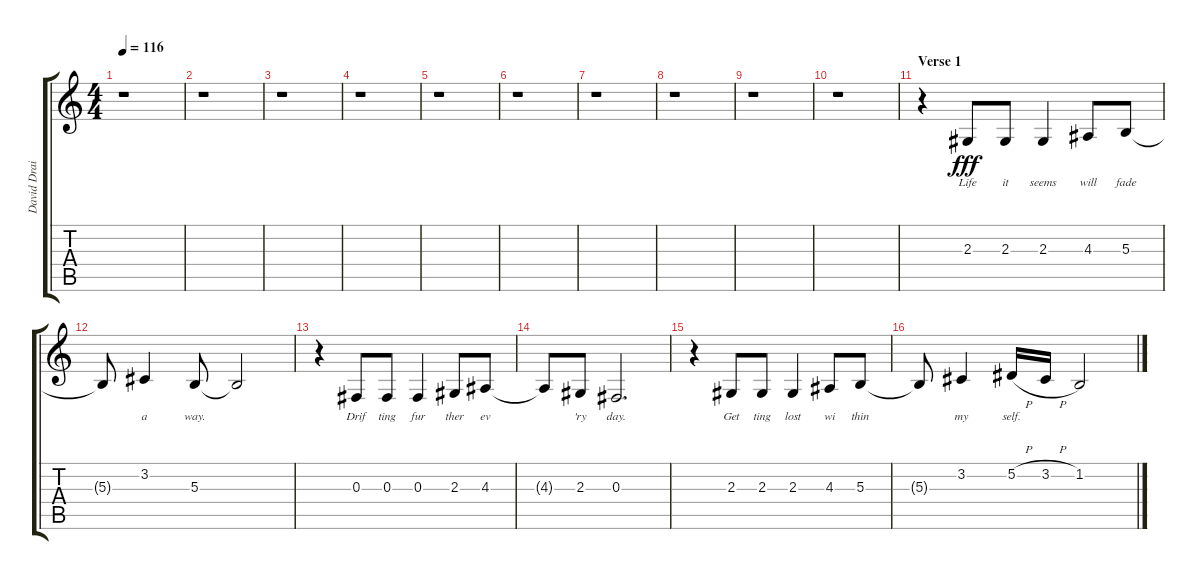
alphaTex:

\track ("David Draiman (Vocals)" "David Drai") {instrument clarinet}
\staff {score tabs}
\tuning (Eb4 Bb3 Gb3 Db3 Ab2 Eb2) {hide}
\ts (4 4)
\tempo 116
\clef g2
\ks c
r.1{dy fff} |
r.1 |
r.1 |
r.1 |
r.1 |
r.1 |
r.1 |
r.1 |
r.1 |
r.1 |
\section ("" "Verse 1")
r.4 2.3.8{lyrics (0 "Life") lyrics (1 "") lyrics (2 "") lyrics (3 "") lyrics (4 "")} 2.3.8{lyrics (0 "it") lyrics (1 "") lyrics (2 "") lyrics (3 "") lyrics (4 "")} 2.3.4{lyrics (0 "seems") lyrics (1 "") lyrics (2 "") lyrics (3 "") lyrics (4 "")} 4.3.8{lyrics (0 "will") lyrics (1 "") lyrics (2 "") lyrics (3 "") lyrics (4 "")} 5.3.8{lyrics (0 "fade") lyrics (1 "") lyrics (2 "") lyrics (3 "") lyrics (4 "")} |
5.3{t}.8{lyrics (0 "") lyrics (1 "") lyrics (2 "") lyrics (3 "") lyrics (4 "")} 3.2.4{lyrics (0 "a") lyrics (1 "") lyrics (2 "") lyrics (3 "") lyrics (4 "")} 5.3.8{lyrics (0 "way.") lyrics (1 "") lyrics (2 "") lyrics (3 "") lyrics (4 "")} 5.3{t}.2{lyrics (0 "") lyrics (1 "") lyrics (2 "") lyrics (3 "") lyrics (4 "")} |
r.4 0.3.8{lyrics (0 "Drif") lyrics (1 "") lyrics (2 "") lyrics (3 "") lyrics (4 "")} 0.3.8{lyrics (0 "ting") lyrics (1 "") lyrics (2 "") lyrics (3 "") lyrics (4 "")} 0.3.4{lyrics (0 "fur") lyrics (1 "") lyrics (2 "") lyrics (3 "") lyrics (4 "")} 2.3.8{lyrics (0 "ther") lyrics (1 "") lyrics (2 "") lyrics (3 "") lyrics (4 "")} 4.3.8{lyrics (0 "ev") lyrics (1 "") lyrics (2 "") lyrics (3 "") lyrics (4 "")} |
4.3{t}.8{lyrics (0 "") lyrics (1 "") lyrics (2 "") lyrics (3 "") lyrics (4 "")} 2.3.8{lyrics (0 "'ry") lyrics (1 "") lyrics (2 "") lyrics (3 "") lyrics (4 "")} 0.3.2{d lyrics (0 "day.") lyrics (1 "") lyrics (2 "") lyrics (3 "") lyrics (4 "")} |
r.4 2.3.8{lyrics (0 "Get") lyrics (1 "") lyrics (2 "") lyrics (3 "") lyrics (4 "")} 2.3.8{lyrics (0 "ting") lyrics (1 "") lyrics (2 "") lyrics (3 "") lyrics (4 "")} 2.3.4{lyrics (0 "lost") lyrics (1 "") lyrics (2 "") lyrics (3 "") lyrics (4 "")} 4.3.8{lyrics (0 "wi") lyrics (1 "") lyrics (2 "") lyrics (3 "") lyrics (4 "")} 5.3.8{lyrics (0 "thin") lyrics (1 "") lyrics (2 "") lyrics (3 "") lyrics (4 "")} |
5.3{t}.8{lyrics (0 "") lyrics (1 "") lyrics (2 "") lyrics (3 "") lyrics (4 "")} 3.2.4{lyrics (0 "my") lyrics (1 "") lyrics (2 "") lyrics (3 "") lyrics (4 "")} 5.2{h}.16{lyrics (0 "self.") lyrics (1 "") lyrics (2 "") lyrics (3 "") lyrics (4 "")} 3.2{h}.16{lyrics (0 "") lyrics (1 "") lyrics (2 "") lyrics (3 "") lyrics (4 "")} 1.2.2{lyrics (0 "") lyrics (1 "") lyrics (2 "") lyrics (3 "") lyrics (4 "")}
